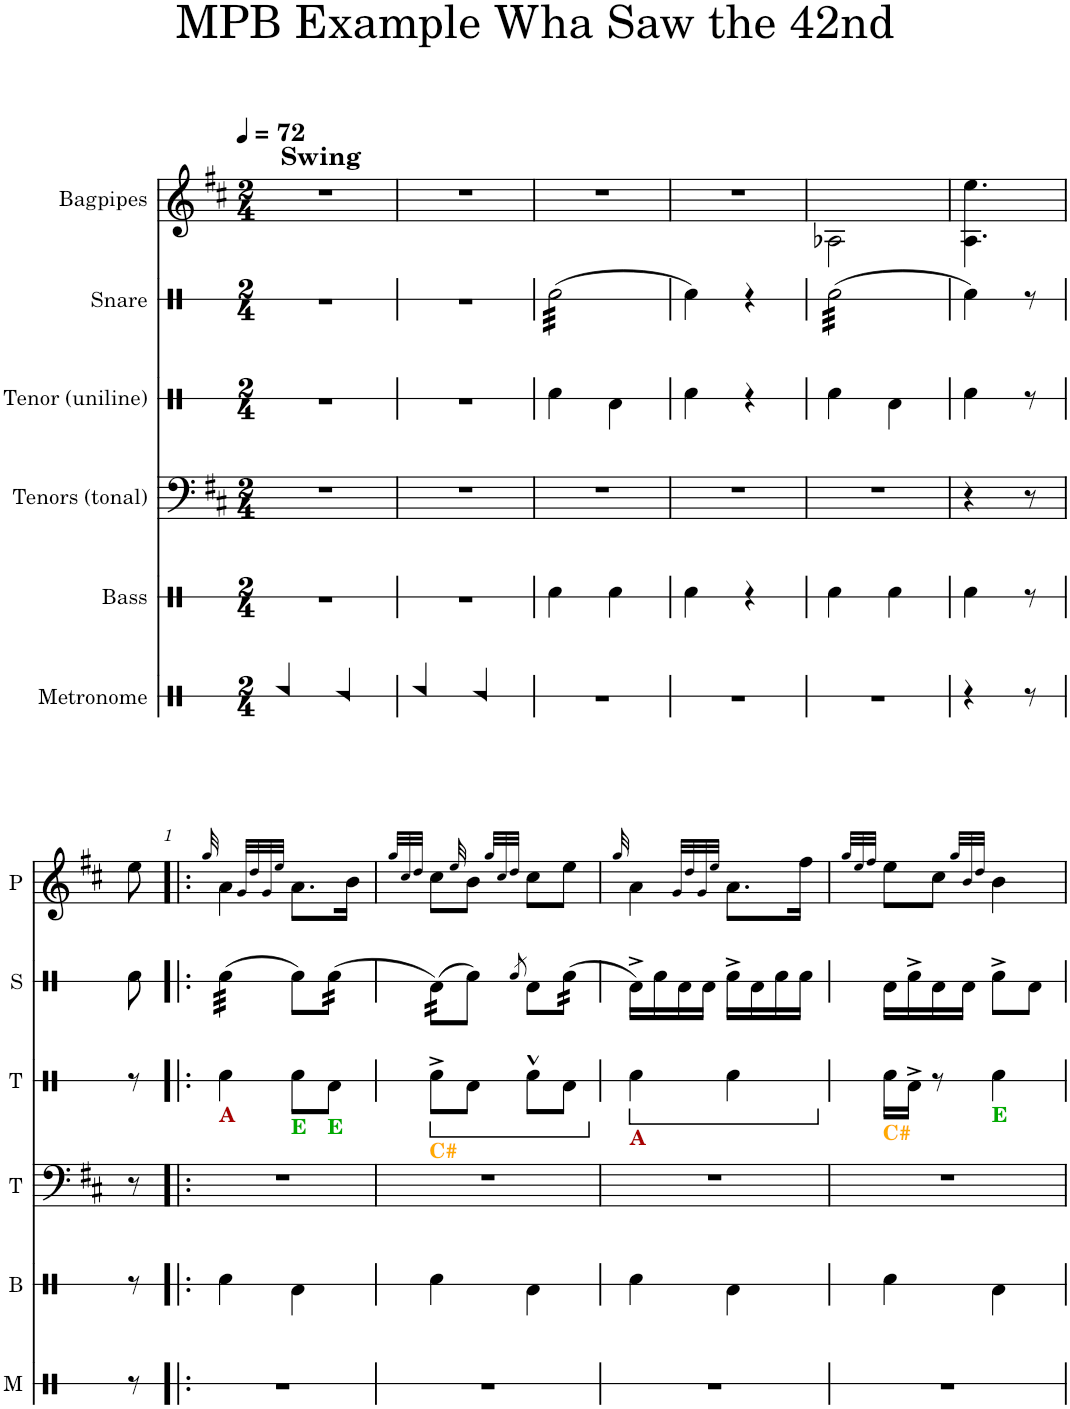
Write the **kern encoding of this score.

**kern	**kern	**kern	**kern	**kern	**kern
*part6	*part5	*part4	*part3	*part2	*part1
*staff6	*staff5	*staff4	*staff3	*staff2	*staff1
*I"Metronome	*I"Bass	*I"Tenors (tonal)	*I"Tenor (uniline)	*I"Snare	*I"Bagpipes
*I'M	*I'B	*I'T	*I'T	*I'S	*
*stria1	*stria1	*	*stria1	*stria1	*
*clefX	*clefX	*clefF4	*clefX	*clefX	*clefG2
*	*	*Trd1c2	*	*	*Trd1c2
*k[]	*k[]	*k[f#c#]	*k[]	*k[]	*k[f#c#]
*M2/4	*M2/4	*M2/4	*M2/4	*M2/4	*M2/4
*MM72	*MM72	*MM72	*MM72	*MM72	*MM72
=	=	=	=	=	=
!	!	!	!	!	!LO:TX:a:B:t=Swing
4Rf/	2r	2r	2r	2r	2r
4Re/	.	.	.	.	.
=	=	=	=	=	=
4Rf/	2r	2r	2r	2r	2r
4Re/	.	.	.	.	.
=	=	=	=	=	=
*	*	*	*	*tremolo	*
2r	4Rf\	2r	4Rf\	(32Rf\LLL	2r
.	.	.	.	(32Rf\	.
.	.	.	.	(32Rf\	.
.	.	.	.	(32Rf\	.
.	.	.	.	(32Rf\	.
.	.	.	.	(32Rf\	.
.	.	.	.	(32Rf\	.
.	.	.	.	(32Rf\	.
.	4Rf\	.	4Rd\	(32Rf\	.
.	.	.	.	(32Rf\	.
.	.	.	.	(32Rf\	.
.	.	.	.	(32Rf\	.
.	.	.	.	(32Rf\	.
.	.	.	.	(32Rf\	.
.	.	.	.	(32Rf\	.
.	.	.	.	(32Rf\JJJ	.
*	*	*	*	*Xtremolo	*
=	=	=	=	=	=
2r	4Rf\	2r	4Rf\	4Rf\)	2r
.	4r	.	4r	4r	.
=	=	=	=	=	=
*	*	*	*	*tremolo	*
2r	4Rf\	2r	4Rf\	(32Rf\LLL	2A-X\
.	.	.	.	(32Rf\	.
.	.	.	.	(32Rf\	.
.	.	.	.	(32Rf\	.
.	.	.	.	(32Rf\	.
.	.	.	.	(32Rf\	.
.	.	.	.	(32Rf\	.
.	.	.	.	(32Rf\	.
.	4Rf\	.	4Rd\	(32Rf\	.
.	.	.	.	(32Rf\	.
.	.	.	.	(32Rf\	.
.	.	.	.	(32Rf\	.
.	.	.	.	(32Rf\	.
.	.	.	.	(32Rf\	.
.	.	.	.	(32Rf\	.
.	.	.	.	(32Rf\JJJ	.
*	*	*	*	*Xtremolo	*
=	=	=	=	=	=
4r	4Rf\	4r	4Rf\	4Rf\)	4.A\ 4.ee\
8r	8r	8r	8r	8r	.
!!LO:LB:g=z
=	=	=	=	=	=
*	*	*k[f#c#]	*	*	*k[f#c#]
8r	8r	8r	8r	8Rf\	8ee\
=1!|:	=1!|:	=1!|:	=1!|:	=1!|:	=1!|:
.	.	.	.	.	32qgg/
!	!	!	!LO:TX:b:B:color=#AA0000:t=A	!	!
*	*	*	*	*tremolo	*
2r	4Rf\	2r	4Rf\	(32Rf\LLL	4a\
.	.	.	.	(32Rf\	.
.	.	.	.	(32Rf\	.
.	.	.	.	(32Rf\	.
.	.	.	.	(32Rf\	.
.	.	.	.	(32Rf\	.
.	.	.	.	(32Rf\	.
.	.	.	.	(32Rf\JJJ	.
*	*	*	*	*Xtremolo	*
.	.	.	.	.	32qg/LLL
.	.	.	.	.	32qdd/
.	.	.	.	.	32qg/
.	.	.	.	.	32qee/JJJ
!	!	!	!LO:TX:b:B:color=#00AA00:t=E	!	!
.	4Rd\	.	8Rf\L	8Rf\L)	8.a\L
!	!	!	!LO:TX:b:B:color=#00AA00:t=E	!	!
*	*	*	*	*tremolo	*
.	.	.	8Rd\J	(32Rf\	.
.	.	.	.	(32Rf\	.
.	.	.	.	(32Rf\	16b\Jk
.	.	.	.	(32Rf\JJJ	.
=2	=2	=2	=2	=2	=2
.	.	.	.	.	32qgg/LLL
.	.	.	.	.	32qcc#/
.	.	.	.	.	32qdd/JJJ
!	!	!	!LO:TX:b:B:color=#FFAA00:t=C#	!	!
2r	4Rf\	2r	8Rf^\L	(32Rd\)LLL	8cc#\L
.	.	.	.	(32Rd\)	.
.	.	.	.	(32Rd\)	.
.	.	.	.	(32Rd\)	.
*	*	*	*	*Xtremolo	*
.	.	.	.	.	32qee/
.	.	.	8Rd\J	8Rf\J)	8b\J
.	.	.	.	.	32qgg/LLL
.	.	.	.	.	32qcc#/
.	.	.	.	8qRf/	32qdd/JJJ
.	4Rd\	.	8Rf^^\L	8Rd^\L	8cc#\L
*	*	*	*	*tremolo	*
.	.	.	8Rd\J	(32Rf\	8ee\J
.	.	.	.	(32Rf\	.
.	.	.	.	(32Rf\	.
.	.	.	.	(32Rf\JJJ	.
*	*	*	*	*Xtremolo	*
=3	=3	=3	=3	=3	=3
.	.	.	.	.	32qgg/
!	!	!	!LO:TX:b:B:color=#AA0000:t=A	!	!
2r	4Rf\	2r	4Rf\	16Rd^\LL)	4a\
.	.	.	.	16Rf\	.
.	.	.	.	16Rd\	.
.	.	.	.	16Rd\JJ	.
.	.	.	.	.	32qg/LLL
.	.	.	.	.	32qdd/
.	.	.	.	.	32qg/
.	.	.	.	.	32qee/JJJ
.	4Rd\	.	4Rf\	16Rf^\LL	8.a\L
.	.	.	.	16Rd\	.
.	.	.	.	16Rf\	.
.	.	.	.	16Rf\JJ	16ff#\Jk
=4	=4	=4	=4	=4	=4
.	.	.	.	.	32qgg/LLL
.	.	.	.	.	32qee/
.	.	.	.	.	32qff#/JJJ
!	!	!	!LO:TX:b:B:color=#FFAA00:t=C#	!	!
2r	4Rf\	2r	16Rf\LL	16Rd\LL	8ee\L
.	.	.	16Rd^\JJ	16Rf^\	.
.	.	.	8r	16Rd\	8cc#\J
.	.	.	.	16Rd\JJ	.
.	.	.	.	.	32qgg/LLL
.	.	.	.	.	32qb/
.	.	.	.	.	32qdd/JJJ
!	!	!	!LO:TX:b:B:color=#00AA00:t=E	!	!
.	4Rd\	.	4Rf\	8Rf^\L	4b\
.	.	.	.	8Rd\J	.
=	=	=	=	=	=
*-	*-	*-	*-	*-	*-
